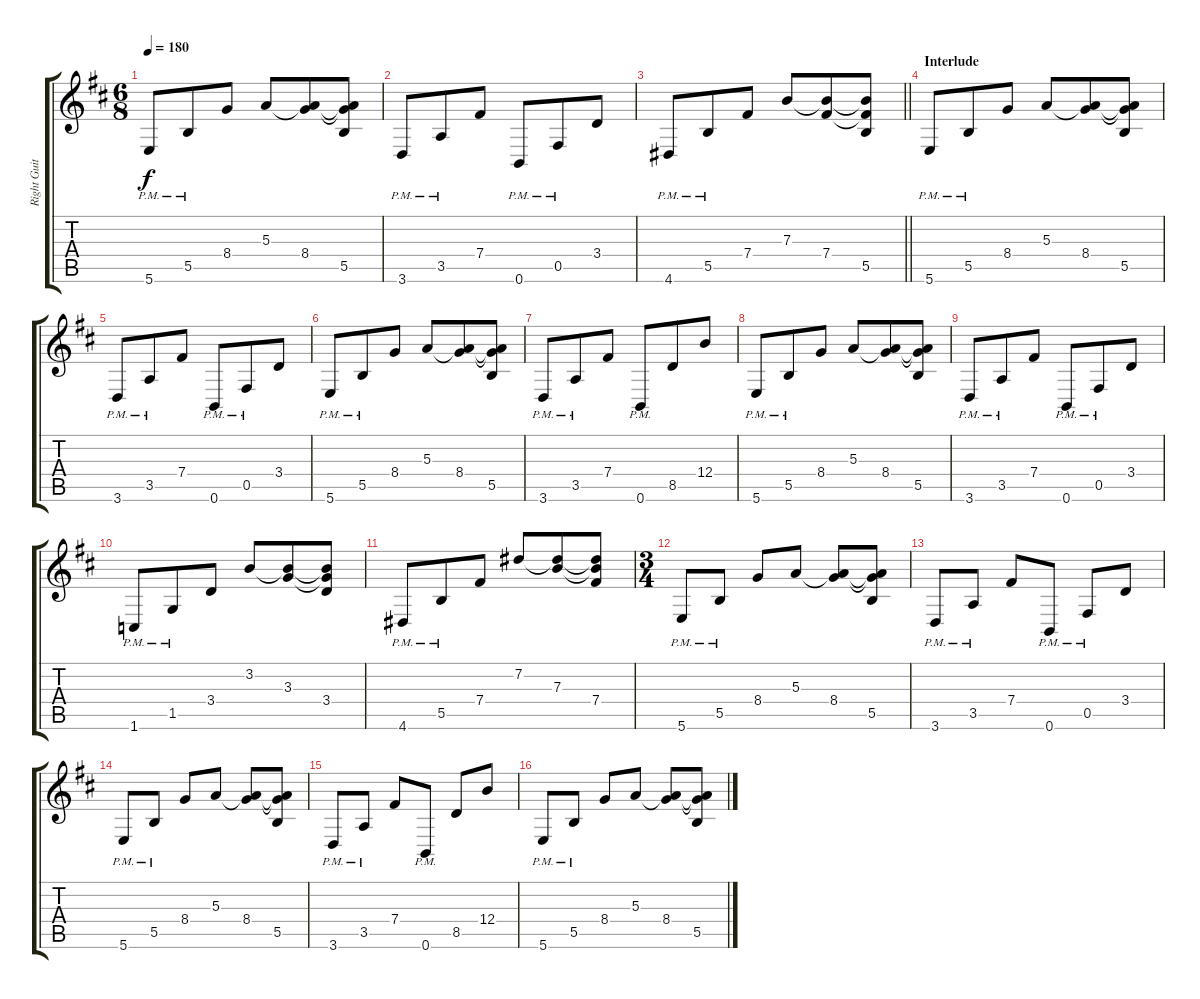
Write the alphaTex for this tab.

\track ("Right Guitar" "Right Guit") {instrument distortionguitar}
\staff {score tabs}
\tuning (Db4 Ab3 E3 B2 Gb2 B1) {hide}
\ts (6 8)
\tempo 180
\clef g2
\ks d
5.6{pm}.8{dy f} 5.5{pm}.8 8.4.8 5.3.8 (5.3{t} 8.4).8 (5.3{t} 8.4{t} 5.5).8 |
3.6{pm}.8 3.5{pm}.8 7.4.8 0.6{pm}.8 0.5{pm}.8 3.4.8 |
\barLineRight lightlight
4.6{pm}.8 5.5{pm}.8 7.4.8 7.3.8 (7.3{t} 7.4).8 (7.3{t} 7.4{t} 5.5).8 |
\section ("" "Interlude")
5.6{pm}.8 5.5{pm}.8 8.4.8 5.3.8 (5.3{t} 8.4).8 (5.3{t} 8.4{t} 5.5).8 |
3.6{pm}.8 3.5{pm}.8 7.4.8 0.6{pm}.8 0.5{pm}.8 3.4.8 |
5.6{pm}.8 5.5{pm}.8 8.4.8 5.3.8 (5.3{t} 8.4).8 (5.3{t} 8.4{t} 5.5).8 |
3.6{pm}.8 3.5{pm}.8 7.4.8 0.6{pm}.8 8.5.8 12.4.8 |
5.6{pm}.8 5.5{pm}.8 8.4.8 5.3.8 (5.3{t} 8.4).8 (5.3{t} 8.4{t} 5.5).8 |
3.6{pm}.8 3.5{pm}.8 7.4.8 0.6{pm}.8 0.5{pm}.8 3.4.8 |
1.6{pm}.8 1.5{pm}.8 3.4.8 3.2.8 (3.2{t} 3.3).8 (3.2{t} 3.3{t} 3.4).8 |
4.6{pm}.8 5.5{pm}.8 7.4.8 7.2.8 (7.2{t} 7.3).8 (7.2{t} 7.3{t} 7.4).8 |
\ts (3 4)
5.6{pm}.8 5.5{pm}.8 8.4.8 5.3.8 (5.3{t} 8.4).8 (5.3{t} 8.4{t} 5.5).8 |
3.6{pm}.8 3.5{pm}.8 7.4.8 0.6{pm}.8 0.5{pm}.8 3.4.8 |
5.6{pm}.8 5.5{pm}.8 8.4.8 5.3.8 (5.3{t} 8.4).8 (5.3{t} 8.4{t} 5.5).8 |
3.6{pm}.8 3.5{pm}.8 7.4.8 0.6{pm}.8 8.5.8 12.4.8 |
5.6{pm}.8 5.5{pm}.8 8.4.8 5.3.8 (5.3{t} 8.4).8 (5.3{t} 8.4{t} 5.5).8
